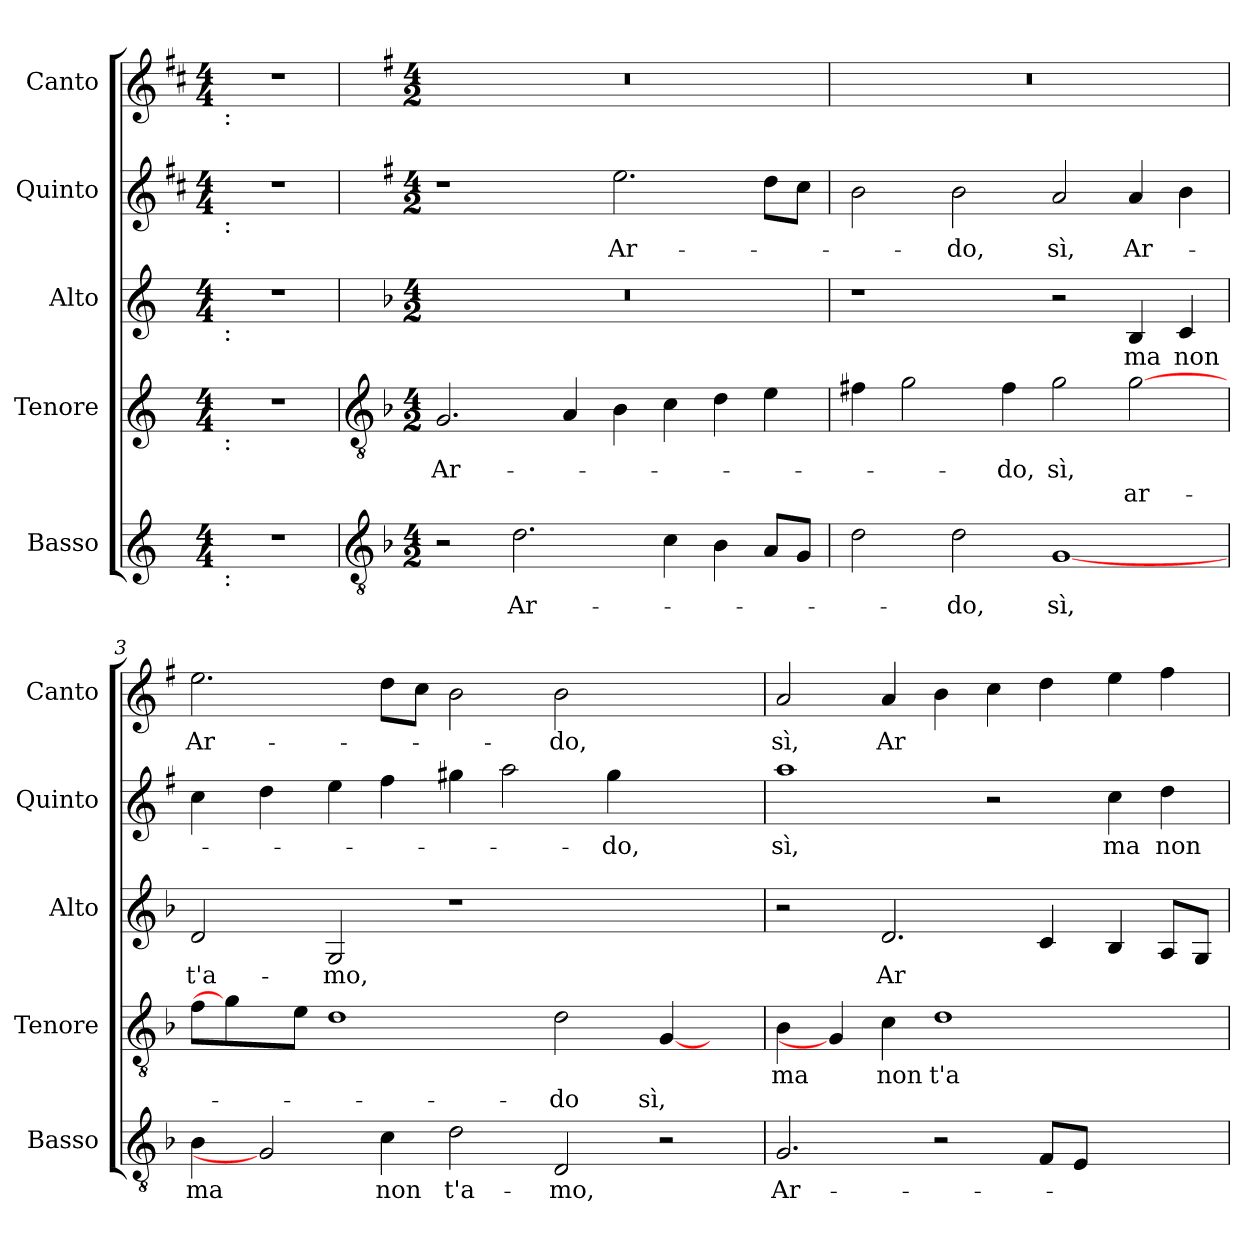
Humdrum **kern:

**kern	**text	**kern	**text	**text	**kern	**text	**kern	**text	**kern	**text
*part5	*part5	*part4	*part4	*part4	*part3	*part3	*part2	*part2	*part1	*part1
*staff5	*staff5	*staff4	*staff4	*staff4	*staff3	*staff3	*staff2	*staff2	*staff1	*staff1
*I"Basso	*	*I"Tenore	*	*	*I"Alto	*	*I"Quinto	*	*I"Canto	*
*I'Basso	*	*I'Tenore	*	*	*I'Alto	*	*I'Quinto	*	*I'Canto	*
*clefG2	*	*clefG2	*	*	*clefG2	*	*clefG2	*	*clefG2	*
*	*	*	*	*	*	*	*ITrd1c2	*	*ITrd1c2	*
*k[]	*	*k[]	*	*	*k[]	*	*k[]	*	*k[]	*
*C:	*	*C:	*	*	*C:	*	*C:	*	*C:	*
*M4/4	*	*M4/4	*	*	*M4/4	*	*M4/4	*	*M4/4	*
=	=	=	=	=	=	=	=	=	=	=
!	!	!	!	!	!	!	!	!	!LO:TX:b:t=&colon;	!
!	!	!	!	!	!	!	!LO:TX:b:t=&colon;	!	!	!
!	!	!	!	!	!LO:TX:b:t=&colon;	!	!	!	!	!
!	!	!LO:TX:b:t=&colon;	!	!	!	!	!	!	!	!
!LO:TX:b:t=&colon;	!	!	!	!	!	!	!	!	!	!
1r	.	1r	.	.	1r	.	1r	.	1r	.
!!LO:LB:g=z
=1	=1	=1	=1	=1	=1	=1	=1	=1	=1	=1
*clefGv2	*	*clefGv2	*	*	*	*	*	*	*	*
*k[b-]	*	*k[b-]	*	*	*k[b-]	*	*k[b-]	*	*k[b-]	*
*F:	*	*F:	*	*	*F:	*	*F:	*	*F:	*
*M4/2	*	*M4/2	*	*	*M4/2	*	*M4/2	*	*M4/2	*
!	!	!	!LO:LY:b	!	!	!	!	!	!	!
2r	.	2.G	Ar-	.	0r	.	1r	.	0r	.
!	!LO:LY:b	!	!	!	!	!	!	!	!	!
2.d	Ar-	.	.	.	.	.	.	.	.	.
.	.	4A	.	.	.	.	.	.	.	.
!	!	!	!	!	!	!	!	!LO:LY:b	!	!
.	.	4B-	.	.	.	.	2.dd	Ar-	.	.
4c	.	4c	.	.	.	.	.	.	.	.
4B-	.	4d	.	.	.	.	.	.	.	.
8AL	.	4e	.	.	.	.	8ccL	.	.	.
8GJ	.	.	.	.	.	.	8b-J	.	.	.
=2	=2	=2	=2	=2	=2	=2	=2	=2	=2	=2
2d	.	4f#X	.	.	1r	.	2a	.	0r	.
.	.	2g	.	.	.	.	.	.	.	.
!	!LO:LY:b	!	!	!	!	!	!	!LO:LY:b	!	!
2d	-do,	.	.	.	.	.	2a	-do,	.	.
!	!	!	!LO:LY:b	!	!	!	!	!	!	!
.	.	4f#	-do,	.	.	.	.	.	.	.
!	!LO:LY:b	!	!LO:LY:b	!	!	!	!	!LO:LY:b	!	!
[1G	sì,	2g	sì,	.	2r	.	2g	sì,	.	.
!	!	!	!	!LO:LY:b	!	!LO:LY:b	!	!LO:LY:b	!	!
.	.	[2g	.	ar-	4B-	ma	4g	Ar-	.	.
!	!	!	!	!	!	!LO:LY:b	!	!	!	!
.	.	.	.	.	4c	non	4a	.	.	.
=3	=3	=3	=3	=3	=3	=3	=3	=3	=3	=3
!	!LO:LY:b	!	!	!	!	!LO:LY:b	!	!	!	!LO:LY:b
4B-	ma	8fL	.	.	2d	t'a-	4b-	.	2.dd	Ar-
.	.	4g]	.	.	.	.	.	.	.	.
2G]	.	.	.	.	.	.	4cc	.	.	.
.	.	8eJ	.	.	.	.	.	.	.	.
!	!	!	!	!	!	!LO:LY:b	!	!	!	!
.	.	1d	.	.	2G	-mo,	4dd	.	.	.
!	!LO:LY:b	!	!	!	!	!	!	!	!	!
4c	non	.	.	.	.	.	4ee	.	8ccL	.
.	.	.	.	.	.	.	.	.	8b-J	.
!	!LO:LY:b	!	!	!	!	!	!	!	!	!
2d	t'a-	.	.	.	1r	.	4ff#X	.	2a	.
.	.	.	.	.	.	.	2gg	.	.	.
!	!LO:LY:b	!	!	!LO:LY:b	!	!	!	!	!	!LO:LY:b
2D	-mo,	2d	.	-do	.	.	.	.	2a	-do,
!	!	!	!	!	!	!	!	!LO:LY:b	!	!
.	.	.	.	.	.	.	4ff#	-do,	.	.
!	!	!	!	!LO:LY:b	!	!	!	!	!	!
2r	.	[4G	.	sì,	2ryy	.	2ryy	.	2ryy	.
.	.	4ryy	.	.	.	.	.	.	.	.
=4	=4	=4	=4	=4	=4	=4	=4	=4	=4	=4
!	!LO:LY:b	!	!LO:LY:b	!	!	!	!	!LO:LY:b	!	!LO:LY:b
2.G	Ar-	4B-	ma	.	2r	.	1gg	sì,	2g	sì,
.	.	4G]	.	.	.	.	.	.	.	.
!	!	!	!LO:LY:b	!	!	!LO:LY:b	!	!	!	!LO:LY:b
.	.	4c	non	.	2.d	Ar	.	.	4g	Ar
!	!	!	!LO:LY:b	!	!	!	!	!	!	!
2r	.	1d	t'a-	.	.	.	.	.	4a	.
.	.	.	.	.	.	.	2r	.	4b-	.
8FL	.	.	.	.	4c	.	.	.	4cc	.
8EJ	.	.	.	.	.	.	.	.	.	.
!	!	!	!	!	!	!	!	!LO:LY:b	!	!
2ryy	.	.	.	.	4B-	.	4b-	ma	4dd	.
!	!	!	!	!	!	!	!	!LO:LY:b	!	!
.	.	4ryy	.	.	8AL	.	4cc	non	4ee	.
.	.	.	.	.	8GJ	.	.	.	.	.
=	=	=	=	=	=	=	=	=	=	=
*-	*-	*-	*-	*-	*-	*-	*-	*-	*-	*-
